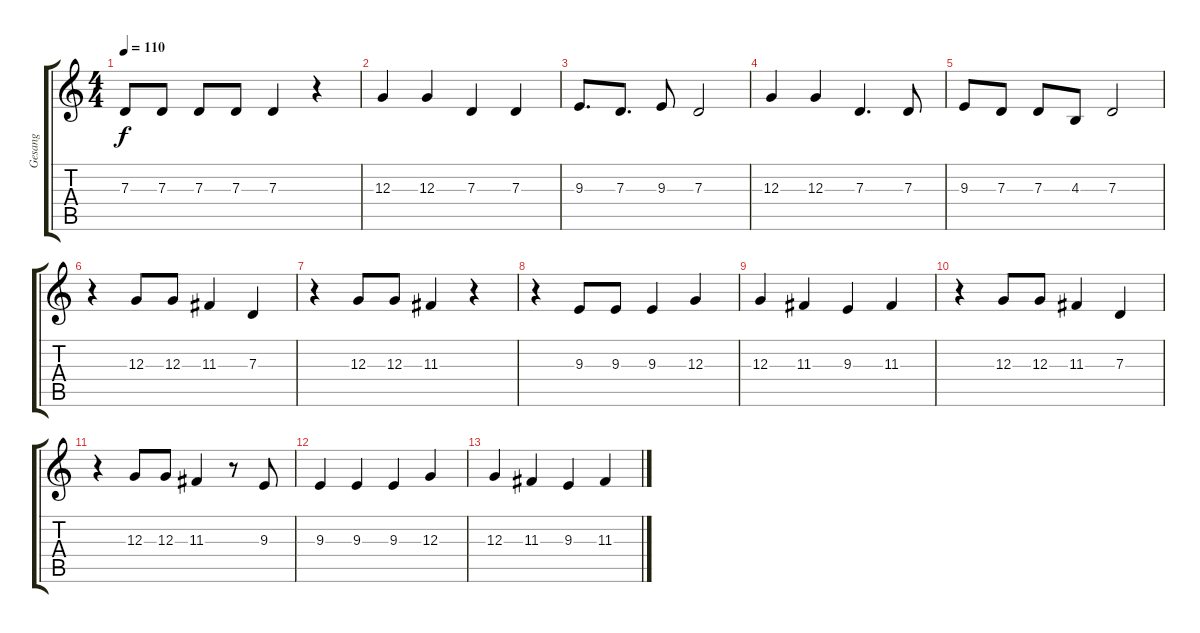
\track ("Gesang" "Gesang") {instrument lead6voice}
\staff {score tabs}
\tuning (E4 B3 G3 D3 A2 E2) {hide}
\ts (4 4)
\tempo 110
\clef g2
\ks c
7.3.8{dy f} 7.3.8 7.3.8 7.3.8 7.3.4 r.4 |
12.3.4 12.3.4 7.3.4 7.3.4 |
9.3.8{d} 7.3.8{d} 9.3.8 7.3.2 |
12.3.4 12.3.4 7.3.4{d} 7.3.8 |
9.3.8 7.3.8 7.3.8 4.3.8 7.3.2 |
r.4 12.3.8 12.3.8 11.3.4 7.3.4 |
r.4 12.3.8 12.3.8 11.3.4 r.4 |
r.4 9.3.8 9.3.8 9.3.4 12.3.4 |
12.3.4 11.3.4 9.3.4 11.3.4 |
r.4 12.3.8 12.3.8 11.3.4 7.3.4 |
r.4 12.3.8 12.3.8 11.3.4 r.8 9.3.8 |
9.3.4 9.3.4 9.3.4 12.3.4 |
12.3.4 11.3.4 9.3.4 11.3.4
